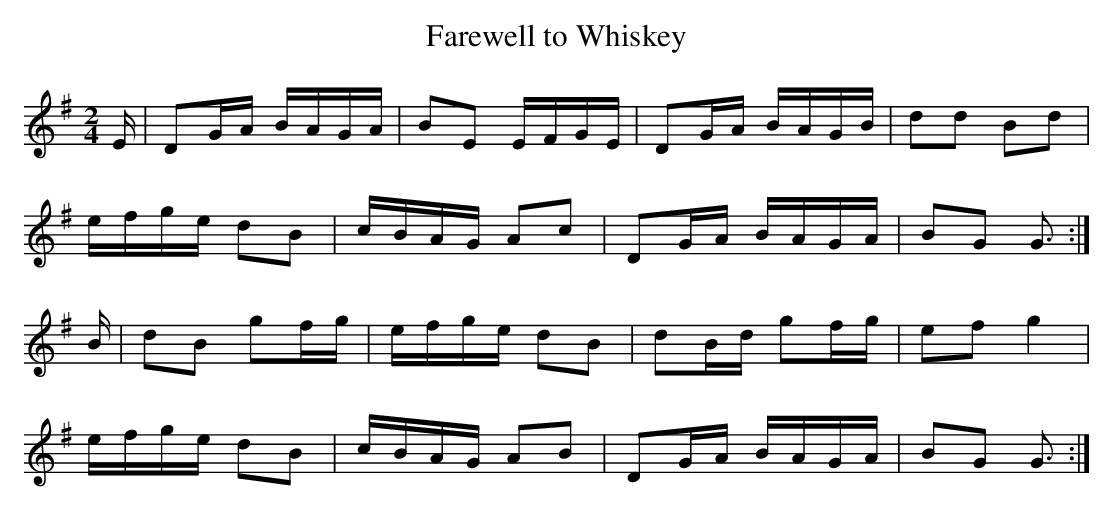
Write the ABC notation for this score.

X:1
T: Farewell to Whiskey
M: 2/4
L: 1/16
K: G
E | D2GA BAGA | B2E2 EFGE | D2GA BAGB | d2d2 B2d2 |
efge d2B2 | cBAG A2c2 | D2GA BAGA | B2G2 G3 :|
B | d2B2 g2fg | efge d2B2 | d2Bd g2fg | e2f2 g4 |
efge d2B2 | cBAG A2B2 | D2GA BAGA | B2G2 G3 :|
